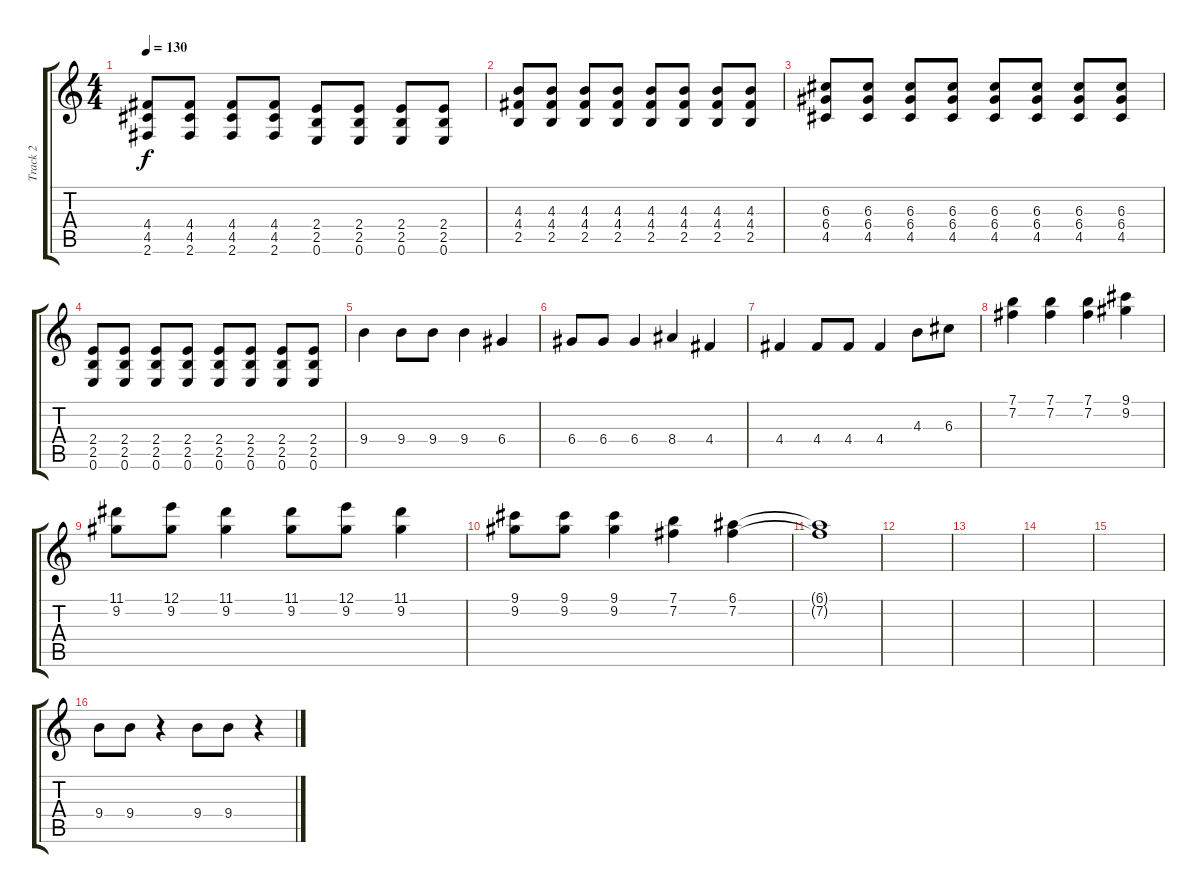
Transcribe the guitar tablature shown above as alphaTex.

\track ("Track 2" "Track 2") {instrument overdrivenguitar}
\staff {score tabs}
\tuning (E4 B3 G3 D3 A2 E2) {hide}
\ts (4 4)
\tempo 130
\clef g2
\ks c
(4.4 4.5 2.6).8{dy f} (4.4 4.5 2.6).8 (4.4 4.5 2.6).8 (4.4 4.5 2.6).8 (2.4 2.5 0.6).8 (2.4 2.5 0.6).8 (2.4 2.5 0.6).8 (2.4 2.5 0.6).8 |
(4.3 4.4 2.5).8 (4.3 4.4 2.5).8 (4.3 4.4 2.5).8 (4.3 4.4 2.5).8 (4.3 4.4 2.5).8 (4.3 4.4 2.5).8 (4.3 4.4 2.5).8 (4.3 4.4 2.5).8 |
(6.3 6.4 4.5).8 (6.3 6.4 4.5).8 (6.3 6.4 4.5).8 (6.3 6.4 4.5).8 (6.3 6.4 4.5).8 (6.3 6.4 4.5).8 (6.3 6.4 4.5).8 (6.3 6.4 4.5).8 |
(2.4 2.5 0.6).8 (2.4 2.5 0.6).8 (2.4 2.5 0.6).8 (2.4 2.5 0.6).8 (2.4 2.5 0.6).8 (2.4 2.5 0.6).8 (2.4 2.5 0.6).8 (2.4 2.5 0.6).8 |
9.4.4 9.4.8 9.4.8 9.4.4 6.4.4 |
6.4.8 6.4.8 6.4.4 8.4.4 4.4.4 |
4.4.4 4.4.8 4.4.8 4.4.4 4.3.8 6.3.8 |
(7.1 7.2).4 (7.1 7.2).4 (7.1 7.2).4 (9.1 9.2).4 |
(11.1 9.2).8 (12.1 9.2).8 (11.1 9.2).4 (11.1 9.2).8 (12.1 9.2).8 (11.1 9.2).4 |
(9.1 9.2).8 (9.1 9.2).8 (9.1 9.2).4 (7.1 7.2).4 (6.1 7.2).4 |
(6.1{t} 7.2{t}).1 |
|
|
|
|
9.4.8 9.4.8 r.4 9.4.8 9.4.8 r.4
